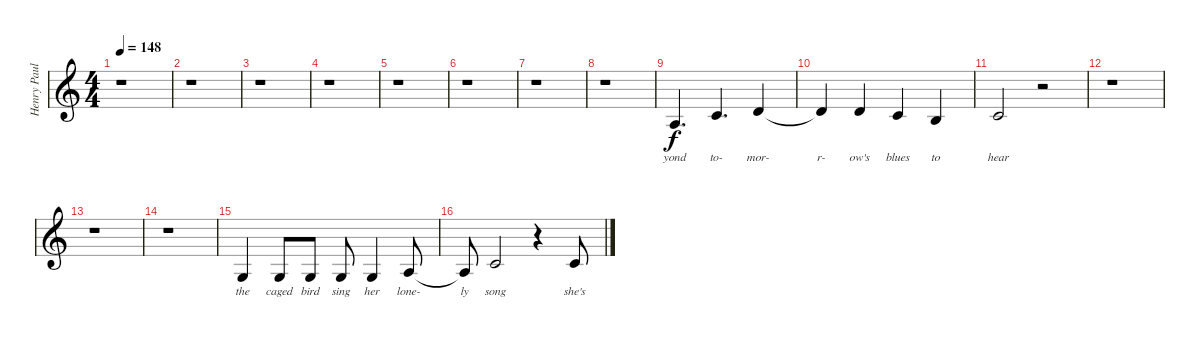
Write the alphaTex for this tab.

\track ("Henry Paul Vocals" "Henry Paul") {instrument englishhorn}
\staff {score}
\tuning (E4 B3 G3 D3 A2 E2) {hide}
\ts (4 4)
\tempo 148
\clef g2
\ks c
r.1{dy f} |
r.1 |
r.1 |
r.1 |
r.1 |
r.1 |
r.1 |
r.1 |
7.4.4{d lyrics (0 "yond") lyrics (1 "") lyrics (2 "") lyrics (3 "") lyrics (4 "")} 5.3.4{d lyrics (0 "to-") lyrics (1 "") lyrics (2 "") lyrics (3 "") lyrics (4 "")} 7.3.4{lyrics (0 "mor-") lyrics (1 "") lyrics (2 "") lyrics (3 "") lyrics (4 "")} |
7.3{t}.4{lyrics (0 "r-") lyrics (1 "") lyrics (2 "") lyrics (3 "") lyrics (4 "")} 7.3.4{lyrics (0 "ow's") lyrics (1 "") lyrics (2 "") lyrics (3 "") lyrics (4 "")} 5.3.4{lyrics (0 "blues") lyrics (1 "") lyrics (2 "") lyrics (3 "") lyrics (4 "")} 4.3.4{lyrics (0 "to") lyrics (1 "") lyrics (2 "") lyrics (3 "") lyrics (4 "")} |
5.3.2{lyrics (0 "hear") lyrics (1 "") lyrics (2 "") lyrics (3 "") lyrics (4 "")} r.2 |
r.1 |
r.1 |
r.1 |
5.4.4{lyrics (0 "the") lyrics (1 "") lyrics (2 "") lyrics (3 "") lyrics (4 "")} 5.4.8{lyrics (0 "caged") lyrics (1 "") lyrics (2 "") lyrics (3 "") lyrics (4 "")} 5.4.8{lyrics (0 "bird") lyrics (1 "") lyrics (2 "") lyrics (3 "") lyrics (4 "")} 5.4.8{lyrics (0 "sing") lyrics (1 "") lyrics (2 "") lyrics (3 "") lyrics (4 "")} 5.4.4{lyrics (0 "her") lyrics (1 "") lyrics (2 "") lyrics (3 "") lyrics (4 "")} 7.4.8{lyrics (0 "lone-") lyrics (1 "") lyrics (2 "") lyrics (3 "") lyrics (4 "")} |
7.4{t}.8{lyrics (0 "ly") lyrics (1 "") lyrics (2 "") lyrics (3 "") lyrics (4 "")} 5.3.2{lyrics (0 "song") lyrics (1 "") lyrics (2 "") lyrics (3 "") lyrics (4 "")} r.4 5.3.8{lyrics (0 "she's") lyrics (1 "") lyrics (2 "") lyrics (3 "") lyrics (4 "")}
